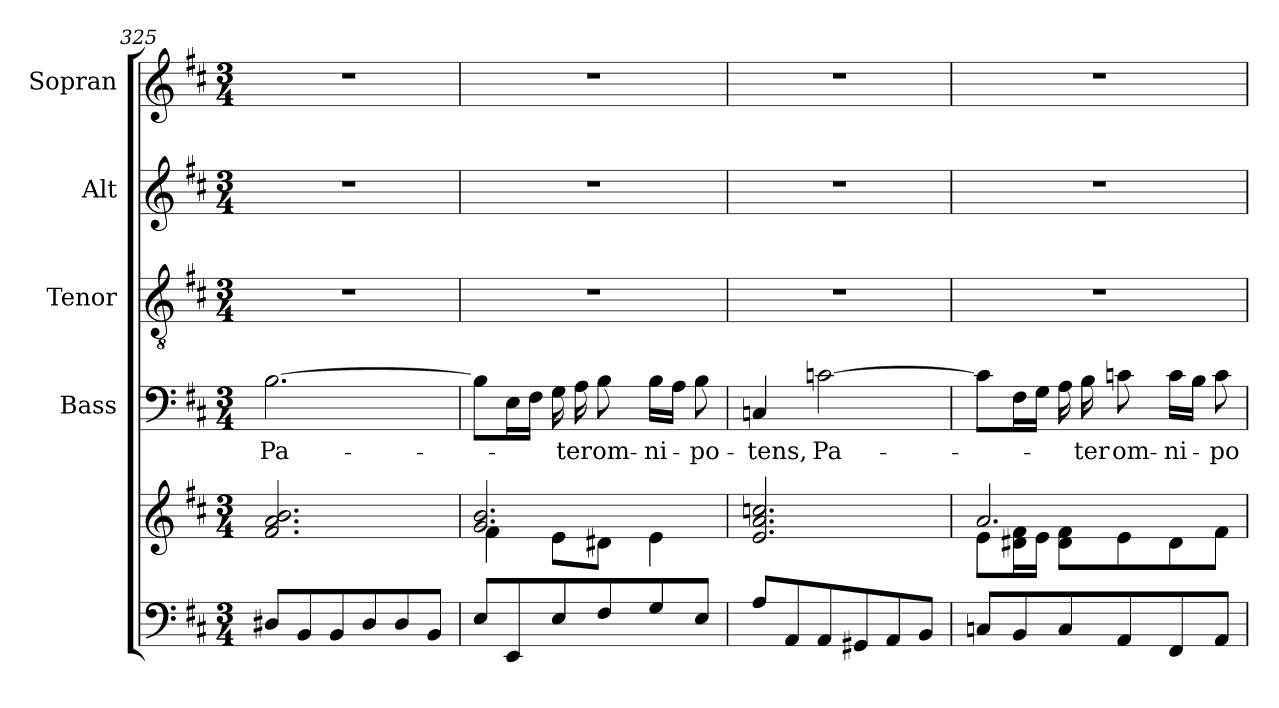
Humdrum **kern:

**kern	**kern	**kern	**text	**kern	**kern	**kern
*part5	*part5	*part4	*part4	*part3	*part2	*part1
*staff6	*staff5	*staff4	*staff4	*staff3	*staff2	*staff1
*	*	*I"Bass	*	*I"Tenor	*I"Alt	*I"Sopran
*	*	*I'B.	*	*I'T.	*I'A.	*I'S.
*clefF4	*clefG2	*clefF4	*	*clefGv2	*clefG2	*clefG2
*k[f#c#]	*k[f#c#]	*k[f#c#]	*	*k[f#c#]	*k[f#c#]	*k[f#c#]
*D:	*D:	*D:	*	*D:	*D:	*D:
*M3/4	*M3/4	*M3/4	*	*M3/4	*M3/4	*M3/4
=325	=325	=325	=325	=325	=325	=325
!	!	!	!LO:LY:b	!	!	!
8D#X/L	2.f#/ 2.a/ 2.b/	[2.B\	Pa-	2.r	2.r	2.r
8BB/	.	.	.	.	.	.
8BB/	.	.	.	.	.	.
8D#/	.	.	.	.	.	.
8D#/	.	.	.	.	.	.
8BB/J	.	.	.	.	.	.
!!LO:PB:g=z
=326	=326	=326	=326	=326	=326	=326
*	*^	*	*	*	*	*
8E/L	2.g/ 2.b/	4f#\	8B\L]	.	2.r	2.r	2.r
8EE/	.	.	16E\L	.	.	.	.
.	.	.	16F#\JJ	.	.	.	.
8E/	.	8e\L	16G\	.	.	.	.
!	!	!	!	!LO:LY:b	!	!	!
.	.	.	16A\	-ter	.	.	.
!	!	!	!	!LO:LY:b	!	!	!
8F#/	.	8d#X\J	8B\	om-	.	.	.
!	!	!	!	!LO:LY:b	!	!	!
8G/	.	4e\	16B\LL	-ni-	.	.	.
.	.	.	16A\JJ	.	.	.	.
!	!	!	!	!LO:LY:b	!	!	!
8E/J	.	.	8B\	-po-	.	.	.
*	*v	*v	*	*	*	*	*
=327	=327	=327	=327	=327	=327	=327
!	!	!	!LO:LY:b	!	!	!
8A/L	2.e/ 2.a/ 2.ccn/	4Cn/	-tens,	2.r	2.r	2.r
8AA/	.	.	.	.	.	.
!	!	!	!LO:LY:b	!	!	!
8AA/	.	[2cn\	Pa-	.	.	.
8GG#X/	.	.	.	.	.	.
8AA/	.	.	.	.	.	.
8BB/J	.	.	.	.	.	.
=328	=328	=328	=328	=328	=328	=328
*	*^	*	*	*	*	*
8Cn/L	2.a/	8e\L	8c\L]	.	2.r	2.r	2.r
8BB/	.	16d#X\ 16f#\L	16F#\L	.	.	.	.
.	.	16e\JJ	16G\JJ	.	.	.	.
8C/	.	8d#\ 8f#\L	16A\	.	.	.	.
!	!	!	!	!LO:LY:b	!	!	!
.	.	.	16B\	-ter	.	.	.
!	!	!	!	!LO:LY:b	!	!	!
8AA/	.	8e\	8cn\	om-	.	.	.
!	!	!	!	!LO:LY:b	!	!	!
8FF#/	.	8d#\	16c\LL	-ni-	.	.	.
.	.	.	16B\JJ	.	.	.	.
!	!	!	!	!LO:LY:b	!	!	!
8AA/J	.	8f#\J	8c\	-po-	.	.	.
*	*v	*v	*	*	*	*	*
=	=	=	=	=	=	=
*-	*-	*-	*-	*-	*-	*-
